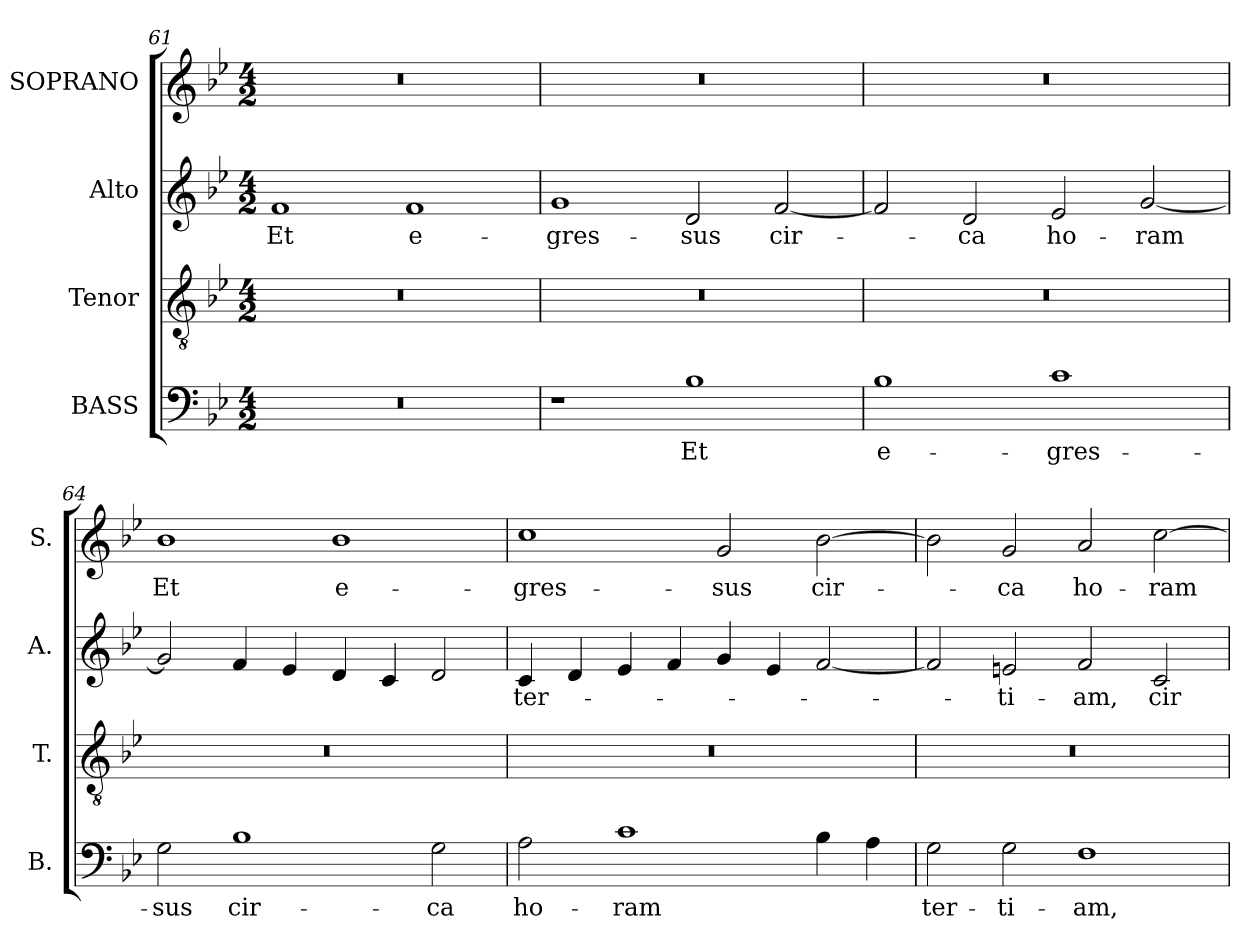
**kern	**text	**kern	**kern	**text	**kern	**text
*part4	*part4	*part3	*part2	*part2	*part1	*part1
*staff4	*staff4	*staff3	*staff2	*staff2	*staff1	*staff1
*I"BASS	*	*I"Tenor	*I"Alto	*	*I"SOPRANO	*
*I'B.	*	*I'T.	*I'A.	*	*I'S.	*
!!LO:LB:g=z
*clefF4	*	*clefGv2	*clefG2	*	*clefG2	*
*	*	*ITrd7c12	*	*	*	*
*k[b-e-]	*	*k[b-e-]	*k[b-e-]	*	*k[b-e-]	*
*B-:	*	*B-:	*B-:	*	*B-:	*
*M4/2	*	*M4/2	*M4/2	*	*M4/2	*
=61	=61	=61	=61	=61	=61	=61
!LO:N:vis=1	!	!LO:N:vis=1	!	!	!	!
!	!	!	!	!LO:LY:b:color=#000000	!LO:N:vis=1	!
0r	.	0r	1fi	Et	0r	.
!	!	!	!	!LO:LY:b:color=#000000	!	!
.	.	.	1fi	e-	.	.
=62	=62	=62	=62	=62	=62	=62
!	!	!LO:N:vis=1	!	!	!	!
!	!	!	!	!LO:LY:b:color=#000000	!LO:N:vis=1	!
1r	.	0r	1gi	-gres-	0r	.
!	!LO:LY:b:color=#000000	!	!	!	!	!
!	!	!	!	!LO:LY:b:color=#000000	!	!
1B-i	Et	.	2di/	-sus	.	.
!	!	!	!	!LO:LY:b:color=#000000	!	!
.	.	.	[2fi/	cir-	.	.
=63	=63	=63	=63	=63	=63	=63
!	!LO:LY:b:color=#000000	!LO:N:vis=1	!	!	!LO:N:vis=1	!
1B-i	e-	0r	2fi/]	.	0r	.
!	!	!	!	!LO:LY:b:color=#000000	!	!
.	.	.	2di/	-ca	.	.
!	!LO:LY:b:color=#000000	!	!	!	!	!
!	!	!	!	!LO:LY:b:color=#000000	!	!
1ci	-gres-	.	2e-i/	ho-	.	.
!	!	!	!	!LO:LY:b:color=#000000	!	!
.	.	.	[2gi/	-ram	.	.
=64	=64	=64	=64	=64	=64	=64
!	!LO:LY:b:color=#000000	!LO:N:vis=1	!	!	!	!
!	!	!	!	!	!	!LO:LY:b:color=#000000
2Gi\	-sus	0r	2gi/]	.	1b-i	Et
!	!LO:LY:b:color=#000000	!	!	!	!	!
1B-i	cir-	.	4fi/	.	.	.
.	.	.	4e-i/	.	.	.
!	!	!	!	!	!	!LO:LY:b:color=#000000
.	.	.	4di/	.	1b-i	e-
.	.	.	4ci/	.	.	.
!	!LO:LY:b:color=#000000	!	!	!	!	!
2Gi\	-ca	.	2di/	.	.	.
=65	=65	=65	=65	=65	=65	=65
!	!LO:LY:b:color=#000000	!LO:N:vis=1	!	!	!	!
!	!	!	!	!LO:LY:b:color=#000000	!	!
!	!	!	!	!	!	!LO:LY:b:color=#000000
2Ai\	ho-	0r	4ci/	ter-	1cci	-gres-
.	.	.	4di/	.	.	.
!	!LO:LY:b:color=#000000	!	!	!	!	!
1ci	-ram	.	4e-i/	.	.	.
.	.	.	4fi/	.	.	.
!	!	!	!	!	!	!LO:LY:b:color=#000000
.	.	.	4gi/	.	2gi/	-sus
.	.	.	4e-i/	.	.	.
!	!	!	!	!	!	!LO:LY:b:color=#000000
4B-i\	.	.	[2fi/	.	[2b-i\	cir-
4Ai\	.	.	.	.	.	.
=66	=66	=66	=66	=66	=66	=66
!	!LO:LY:b:color=#000000	!LO:N:vis=1	!	!	!	!
2Gi\	ter-	0r	2fi/]	.	2b-i\]	.
!	!LO:LY:b:color=#000000	!	!	!	!	!
!	!	!	!	!LO:LY:b:color=#000000	!	!
!	!	!	!	!	!	!LO:LY:b:color=#000000
2Gi\	-ti-	.	2eni/	-ti-	2gi/	-ca
!	!LO:LY:b:color=#000000	!	!	!	!	!
!	!	!	!	!LO:LY:b:color=#000000	!	!
!	!	!	!	!	!	!LO:LY:b:color=#000000
1Fi	-am,	.	2fi/	-am,	2ai/	ho-
!	!	!	!	!LO:LY:b:color=#000000	!	!
!	!	!	!	!	!	!LO:LY:b:color=#000000
.	.	.	2ci/	cir-	[2cci\	-ram
=	=	=	=	=	=	=
*-	*-	*-	*-	*-	*-	*-
